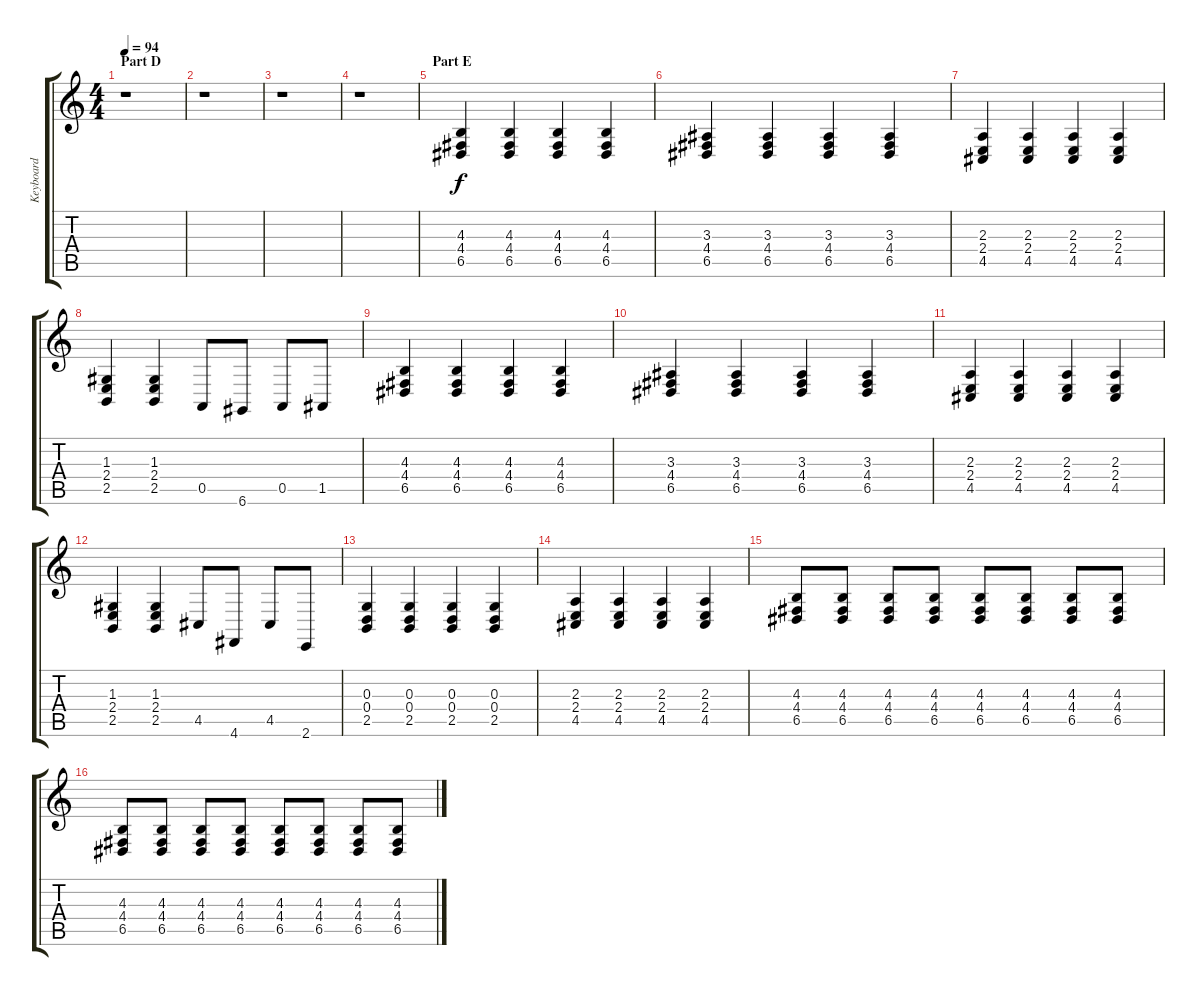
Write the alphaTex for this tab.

\track ("Keyboard" "Keyboard") {instrument lead5charang}
\staff {score tabs}
\tuning (E4 B3 G3 D3 A2 D2) {hide}
\ts (4 4)
\section ("" "Part D")
\tempo 94
\clef g2
\ks c
r.1{dy f} |
r.1 |
r.1 |
r.1 |
\section ("" "Part E")
(4.3 4.4 6.5).4{volume 13 instrument stringensemble1} (4.3 4.4 6.5).4 (4.3 4.4 6.5).4 (4.3 4.4 6.5).4 |
(3.3 4.4 6.5).4 (3.3 4.4 6.5).4 (3.3 4.4 6.5).4 (3.3 4.4 6.5).4 |
(2.3 2.4 4.5).4 (2.3 2.4 4.5).4 (2.3 2.4 4.5).4 (2.3 2.4 4.5).4 |
(1.3 2.4 2.5).4 (1.3 2.4 2.5).4 0.5.8 6.6.8 0.5.8 1.5.8 |
(4.3 4.4 6.5).4 (4.3 4.4 6.5).4 (4.3 4.4 6.5).4 (4.3 4.4 6.5).4 |
(3.3 4.4 6.5).4 (3.3 4.4 6.5).4 (3.3 4.4 6.5).4 (3.3 4.4 6.5).4 |
(2.3 2.4 4.5).4 (2.3 2.4 4.5).4 (2.3 2.4 4.5).4 (2.3 2.4 4.5).4 |
(1.3 2.4 2.5).4 (1.3 2.4 2.5).4 4.5.8 4.6.8 4.5.8 2.6.8 |
(0.3 0.4 2.5).4 (0.3 0.4 2.5).4 (0.3 0.4 2.5).4 (0.3 0.4 2.5).4 |
(2.3 2.4 4.5).4 (2.3 2.4 4.5).4 (2.3 2.4 4.5).4 (2.3 2.4 4.5).4 |
(4.3 4.4 6.5).8 (4.3 4.4 6.5).8 (4.3 4.4 6.5).8 (4.3 4.4 6.5).8 (4.3 4.4 6.5).8 (4.3 4.4 6.5).8 (4.3 4.4 6.5).8 (4.3 4.4 6.5).8 |
(4.3 4.4 6.5).8 (4.3 4.4 6.5).8 (4.3 4.4 6.5).8 (4.3 4.4 6.5).8 (4.3 4.4 6.5).8 (4.3 4.4 6.5).8 (4.3 4.4 6.5).8 (4.3 4.4 6.5).8
